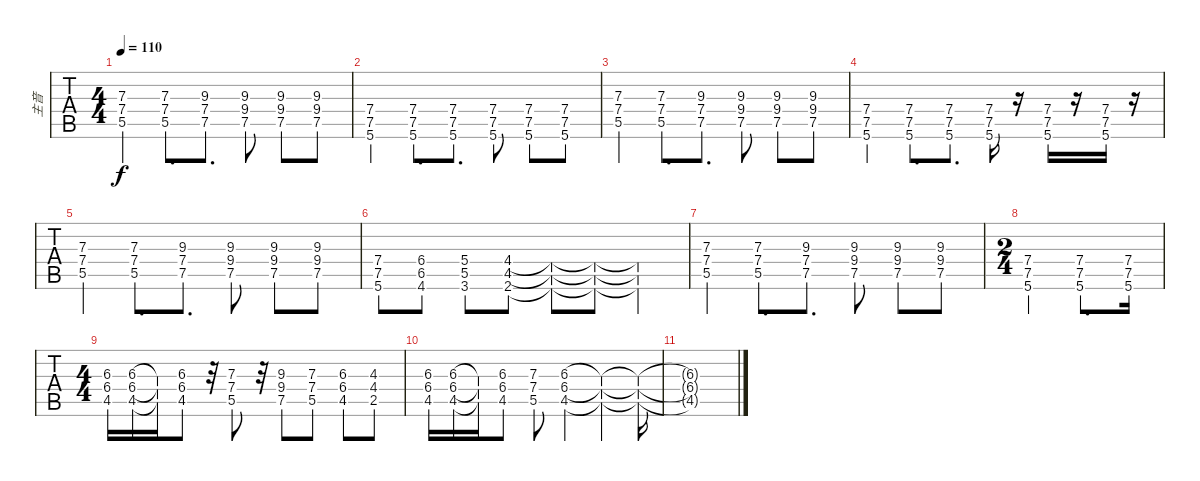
\track ("主音" "主音") {instrument distortionguitar}
\staff {tabs}
\tuning (E4 B3 G3 D3 A2 E2) {hide}
\ts (4 4)
\tempo 110
\clef g2
\ks c
(7.3 7.4 5.5).4{dy f} (7.3 7.4 5.5).8{d} (9.3 7.4 7.5).8{d} (9.3 9.4 7.5).8 (9.3 9.4 7.5).8 (9.3 9.4 7.5).8 |
(7.4 7.5 5.6).4 (7.4 7.5 5.6).8{d} (7.4 7.5 5.6).8{d} (7.4 7.5 5.6).8 (7.4 7.5 5.6).8 (7.4 7.5 5.6).8 |
(7.3 7.4 5.5).4 (7.3 7.4 5.5).8{d} (9.3 7.4 7.5).8{d} (9.3 9.4 7.5).8 (9.3 9.4 7.5).8 (9.3 9.4 7.5).8 |
(7.4 7.5 5.6).4 (7.4 7.5 5.6).8{d} (7.4 7.5 5.6).8{d} (7.4 7.5 5.6).16 r.16 (7.4 7.5 5.6).16 r.16 (7.4 7.5 5.6).16 r.16 |
(7.3 7.4 5.5).4 (7.3 7.4 5.5).8{d} (9.3 7.4 7.5).8{d} (9.3 9.4 7.5).8 (9.3 9.4 7.5).8 (9.3 9.4 7.5).8 |
(7.4 7.5 5.6).8 (6.4 6.5 4.6).8 (5.4 5.5 3.6).8 (4.4 4.5 2.6).8 (4.4{t} 4.5{t} 2.6{t}).8 (4.4{t} 4.5{t} 2.6{t}).8 (4.4{t} 4.5{t} 2.6{t}).4 |
(7.3 7.4 5.5).4 (7.3 7.4 5.5).8{d} (9.3 7.4 7.5).8{d} (9.3 9.4 7.5).8 (9.3 9.4 7.5).8 (9.3 9.4 7.5).8 |
\ts (2 4)
(7.4 7.5 5.6).4 (7.4 7.5 5.6).8{d} (7.4 7.5 5.6).16 |
\ts (4 4)
(6.3 6.4 4.5).16 (6.3 6.4 4.5).16 (6.3{t} 6.4{t} 4.5{t}).16 (6.3 6.4 4.5).8 r.32 (7.3 7.4 5.5).8 r.32 (9.3 9.4 7.5).8 (7.3 7.4 5.5).8 (6.3 6.4 4.5).8 (4.3 4.4 2.5).8 |
(6.3 6.4 4.5).16{txt ""} (6.3 6.4 4.5).16 (6.3{t} 6.4{t} 4.5{t}).16 (6.3 6.4 4.5).8 (7.3 7.4 5.5).8 (6.3 6.4 4.5).4 (6.3{t} 6.4{t} 4.5{t}).4 (6.3{t} 6.4{t} 4.5{t}).16 |
(6.3{t} 6.4{t} 4.5{t}).1
